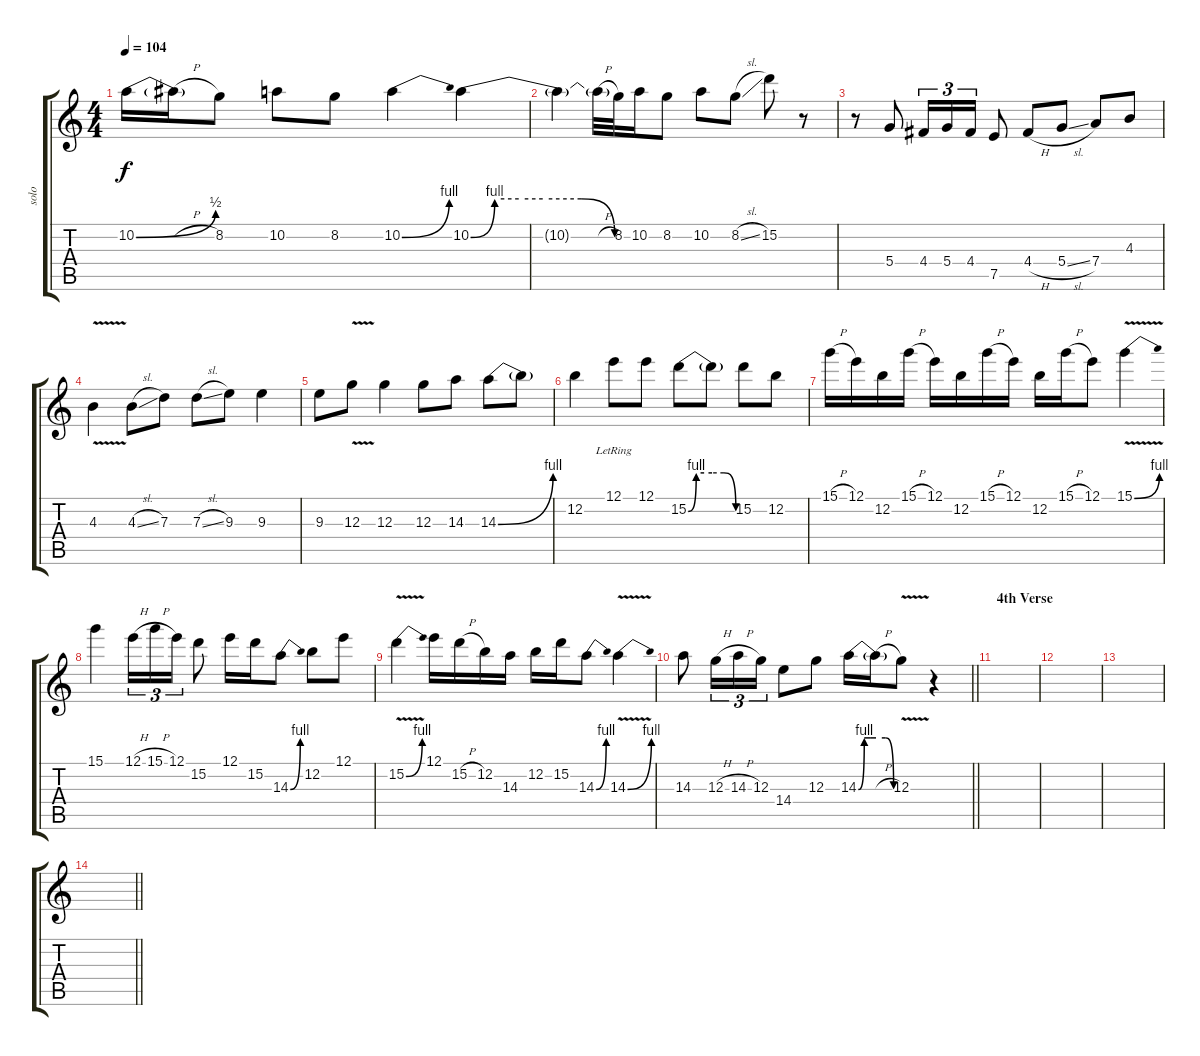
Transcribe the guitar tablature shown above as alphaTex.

\track ("solo" "solo") {instrument distortionguitar}
\staff {score tabs}
\tuning (E4 B3 G3 D3 A2 E2) {hide}
\ts (4 4)
\tempo 104
\clef g2
\ks c
10.2{be (bend 0 0 60 2)}.16{dy f} 10.2{h t}.16 8.2.8 10.2.8 8.2.8 10.2{be (bend 0 0 60 4)}.4 10.2{be (custom 0 0 10 4 20 4 30 4 46 4 60 0)}.4 |
10.2{t}.4 10.2{h t}.32 8.2.32 10.2.16 8.2.8 10.2.8 8.2{sl}.8 15.2.8 r.8 |
r.8 5.4.8 4.4.16{tu (3 2)} 5.4.16{tu (3 2)} 4.4.16{tu (3 2)} 7.5.8 4.4{h}.8 5.4{sl}.8 7.4.8 4.3.8 |
4.3{v}.4 4.3{sl}.8 7.3.8 7.3{sl}.8 9.3.8 9.3.4 |
9.3.8 12.3{v}.8 12.3.4 12.3.8 14.3.8 14.3{be (bend 0 0 60 4)}.8 14.3{t}.8 |
12.2.4 12.1{lr}.8 12.1.8 15.2{be (custom 0 0 10 4 20 4 30 4 45 4 60 0)}.8 15.2{t}.8 15.2.8 12.2.8 |
15.1{h}.16 12.1.16 12.2.16 15.1{h}.16 12.1.16 12.2.16 15.1{h}.16 12.1.16 12.2.16 15.1{h}.16 12.1.8 15.1{be (bend 0 0 60 4) v}.4 |
15.1.4 12.1{h}.16{tu (3 2)} 15.1{h}.16{tu (3 2)} 12.1.16{tu (3 2)} 15.2.8 12.1.16 15.2.16 14.3{be (bend 0 0 60 4)}.8 12.2.8 12.1.8 |
15.2{be (bend 0 0 60 4) v}.4 12.1.16 15.2{h}.16 12.2.16 14.3.16 12.2.16 15.2.16 14.3{be (bend 0 0 60 4)}.8 14.3{be (bend 0 0 60 4) v}.4 |
\barLineRight lightlight
14.3.8 12.3{h}.16{tu (3 2)} 14.3{h}.16{tu (3 2)} 12.3.16{tu (3 2)} 14.4.8 12.3.8 14.3{be (custom 0 0 10 4 20 4 30 4 46 4 60 0)}.16 14.3{h t}.16 12.3{v}.8 r.4 |
\section ("" "4th Verse")
|
|
|
\barLineRight lightlight
